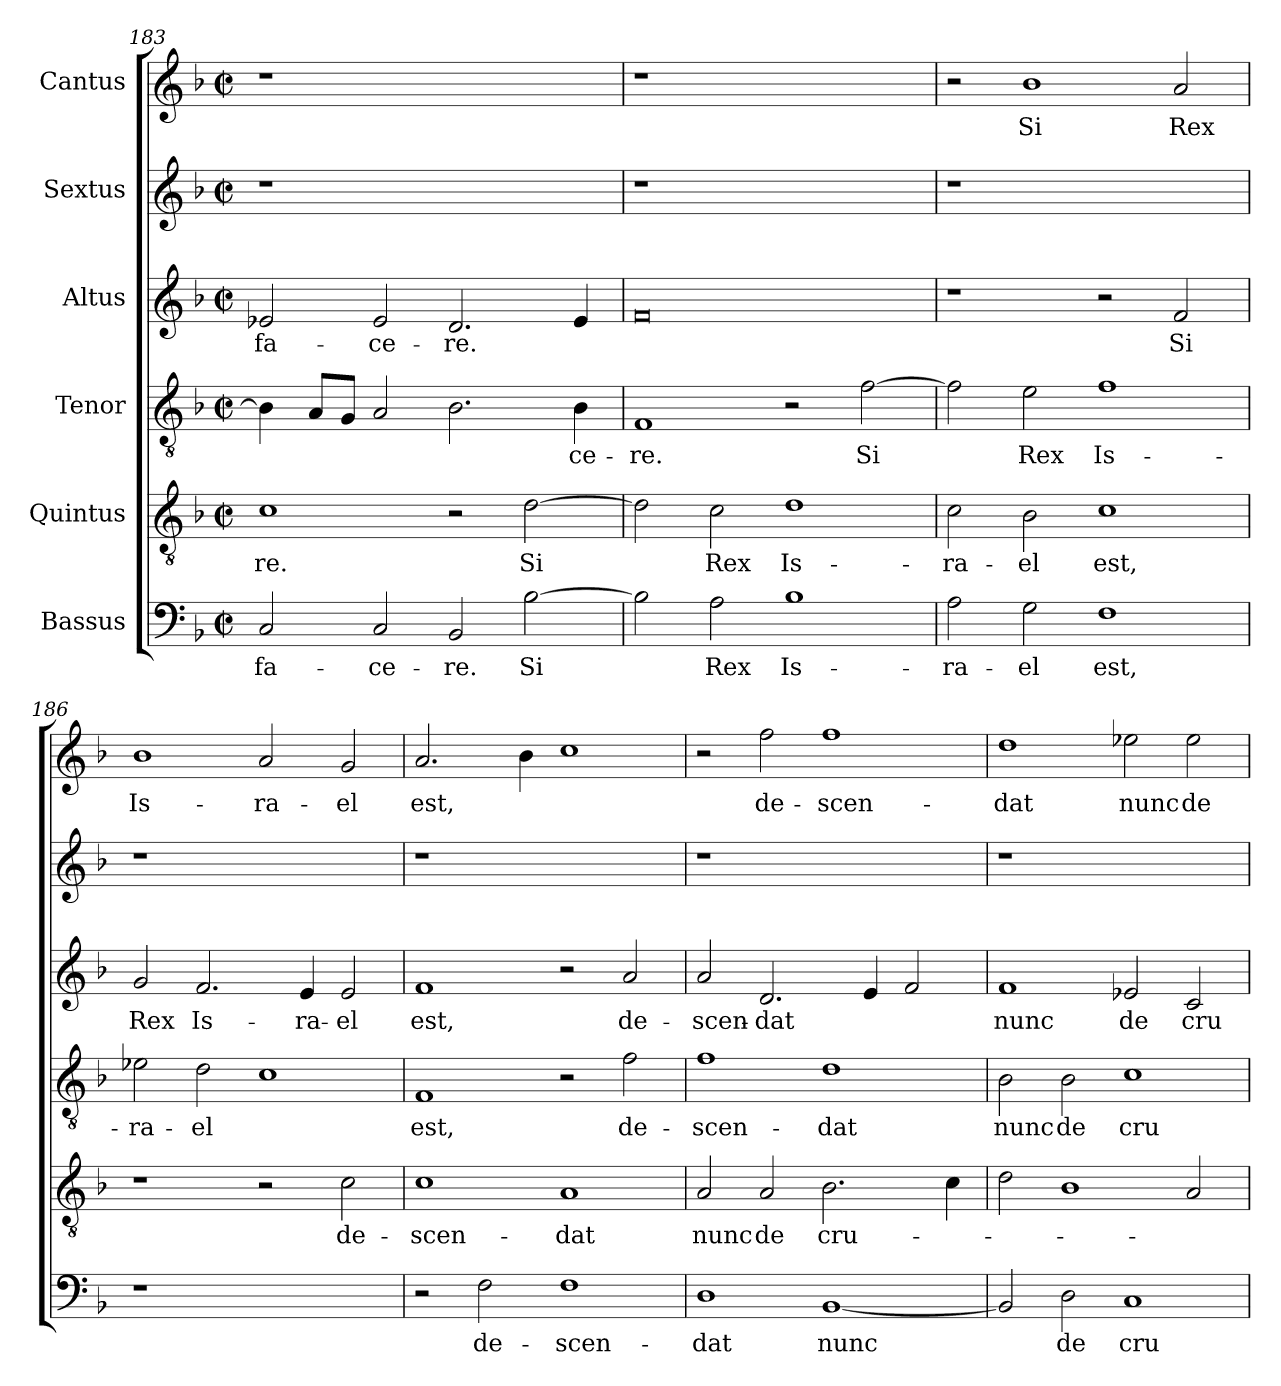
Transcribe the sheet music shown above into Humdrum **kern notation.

**kern	**text	**kern	**text	**kern	**text	**kern	**text	**kern	**kern	**text
*part6	*part6	*part5	*part5	*part4	*part4	*part3	*part3	*part2	*part1	*part1
*staff6	*staff6	*staff5	*staff5	*staff4	*staff4	*staff3	*staff3	*staff2	*staff1	*staff1
*I"Bassus	*	*I"Quintus	*	*I"Tenor	*	*I"Altus	*	*I"Sextus	*I"Cantus	*
!!LO:PB:g=z
*clefF4	*	*clefGv2	*	*clefGv2	*	*clefG2	*	*clefG2	*clefG2	*
*k[b-]	*	*k[b-]	*	*k[b-]	*	*k[b-]	*	*k[b-]	*k[b-]	*
*F:	*	*F:	*	*F:	*	*F:	*	*F:	*F:	*
*M2/2	*	*M2/2	*	*M2/2	*	*M2/2	*	*M2/2	*M2/2	*
*met(c|)	*	*met(c|)	*	*met(c|)	*	*met(c|)	*	*met(c|)	*met(c|)	*
=183	=183	=183	=183	=183	=183	=183	=183	=183	=183	=183
!	!LO:LY:b	!	!LO:LY:b	!	!	!	!LO:LY:b	!	!	!
2C/	fa-	1c	-re.	4B-\]	.	2e-X/	fa-	1r	1r	.
.	.	.	.	8A/L	.	.	.	.	.	.
.	.	.	.	8G/J	.	.	.	.	.	.
!	!LO:LY:b	!	!	!	!	!	!LO:LY:b	!	!	!
2C/	-ce-	.	.	2A/	.	2e-/	-ce-	.	.	.
!	!LO:LY:b	!	!	!	!	!	!LO:LY:b	!	!	!
2BB-/	-re.	2r	.	2.B-\	.	2.d/	-re.	1ryy	1ryy	.
!	!LO:LY:b	!	!LO:LY:b	!	!	!	!	!	!	!
[2B-\	Si	[2d\	Si	.	.	.	.	.	.	.
!	!	!	!	!	!LO:LY:b	!	!	!	!	!
.	.	.	.	4B-\	-ce-	4e-/	.	.	.	.
=184	=184	=184	=184	=184	=184	=184	=184	=184	=184	=184
!	!	!	!	!	!LO:LY:b	!	!	!	!	!
2B-\]	.	2d\]	.	1F	-re.	0f	.	1r	1r	.
!	!LO:LY:b	!	!LO:LY:b	!	!	!	!	!	!	!
2A\	Rex	2c\	Rex	.	.	.	.	.	.	.
!	!LO:LY:b	!	!LO:LY:b	!	!	!	!	!	!	!
1B-	Is-	1d	Is-	2r	.	.	.	1ryy	1ryy	.
!	!	!	!	!	!LO:LY:b	!	!	!	!	!
.	.	.	.	[2f\	Si	.	.	.	.	.
=185	=185	=185	=185	=185	=185	=185	=185	=185	=185	=185
!	!LO:LY:b	!	!LO:LY:b	!	!	!	!	!	!	!
2A\	-ra-	2c\	-ra-	2f\]	.	1r	.	1r	2r	.
!	!LO:LY:b	!	!LO:LY:b	!	!LO:LY:b	!	!	!	!	!LO:LY:b
2G\	-el	2B-\	-el	2e\	Rex	.	.	.	1b-	Si
!	!LO:LY:b	!	!LO:LY:b	!	!LO:LY:b	!	!	!	!	!
1F	est,	1c	est,	1f	Is-	2r	.	1ryy	.	.
!	!	!	!	!	!	!	!LO:LY:b	!	!	!LO:LY:b
.	.	.	.	.	.	2f/	Si	.	2a/	Rex
=186	=186	=186	=186	=186	=186	=186	=186	=186	=186	=186
!	!	!	!	!	!LO:LY:b	!	!LO:LY:b	!	!	!LO:LY:b
1r	.	1r	.	2e-X\	-ra-	2g/	Rex	1r	1b-	Is-
!	!	!	!	!	!LO:LY:b	!	!LO:LY:b	!	!	!
.	.	.	.	2d\	-el	2.f/	Is-	.	.	.
!	!	!	!	!	!	!	!	!	!	!LO:LY:b
1ryy	.	2r	.	1c	.	.	.	1ryy	2a/	-ra-
!	!	!	!	!	!	!	!LO:LY:b	!	!	!
.	.	.	.	.	.	4e/	-ra-	.	.	.
!	!	!	!LO:LY:b	!	!	!	!LO:LY:b	!	!	!LO:LY:b
.	.	2c\	de-	.	.	2e/	-el	.	2g/	-el
=187	=187	=187	=187	=187	=187	=187	=187	=187	=187	=187
!	!	!	!LO:LY:b	!	!LO:LY:b	!	!LO:LY:b	!	!	!LO:LY:b
2r	.	1c	-scen-	1F	est,	1f	est,	1r	2.a/	est,
!	!LO:LY:b	!	!	!	!	!	!	!	!	!
2F\	de-	.	.	.	.	.	.	.	.	.
.	.	.	.	.	.	.	.	.	4b-\	.
!	!LO:LY:b	!	!LO:LY:b	!	!	!	!	!	!	!
1F	-scen-	1A	-dat	2r	.	2r	.	1ryy	1cc	.
!	!	!	!	!	!LO:LY:b	!	!LO:LY:b	!	!	!
.	.	.	.	2f\	de-	2a/	de-	.	.	.
=188	=188	=188	=188	=188	=188	=188	=188	=188	=188	=188
!	!LO:LY:b	!	!LO:LY:b	!	!LO:LY:b	!	!LO:LY:b	!	!	!
1D	-dat	2A/	nunc	1f	-scen-	2a/	-scen-	1r	2r	.
!	!	!	!LO:LY:b	!	!	!	!LO:LY:b	!	!	!LO:LY:b
.	.	2A/	de	.	.	2.d/	-dat	.	2ff\	de-
!	!LO:LY:b	!	!LO:LY:b	!	!LO:LY:b	!	!	!	!	!LO:LY:b
[1BB-	nunc	2.B-\	cru-	1d	-dat	.	.	1ryy	1ff	-scen-
.	.	.	.	.	.	4e/	.	.	.	.
.	.	.	.	.	.	2f/	.	.	.	.
.	.	4c\	.	.	.	.	.	.	.	.
!!LO:LB:g=z
=189	=189	=189	=189	=189	=189	=189	=189	=189	=189	=189
!	!	!	!	!	!LO:LY:b	!	!LO:LY:b	!	!	!LO:LY:b
2BB-/]	.	2d\	.	2B-\	nunc	1f	nunc	1r	1dd	-dat
!	!LO:LY:b	!	!	!	!LO:LY:b	!	!	!	!	!
2D\	de	1B-	.	2B-\	de	.	.	.	.	.
!	!LO:LY:b	!	!	!	!LO:LY:b	!	!LO:LY:b	!	!	!LO:LY:b
1C	cru-	.	.	1c	cru-	2e-X/	de	1ryy	2ee-X\	nunc
!	!	!	!	!	!	!	!LO:LY:b	!	!	!LO:LY:b
.	.	2A/	.	.	.	2c/	cru-	.	2ee-\	de
=	=	=	=	=	=	=	=	=	=	=
*-	*-	*-	*-	*-	*-	*-	*-	*-	*-	*-
